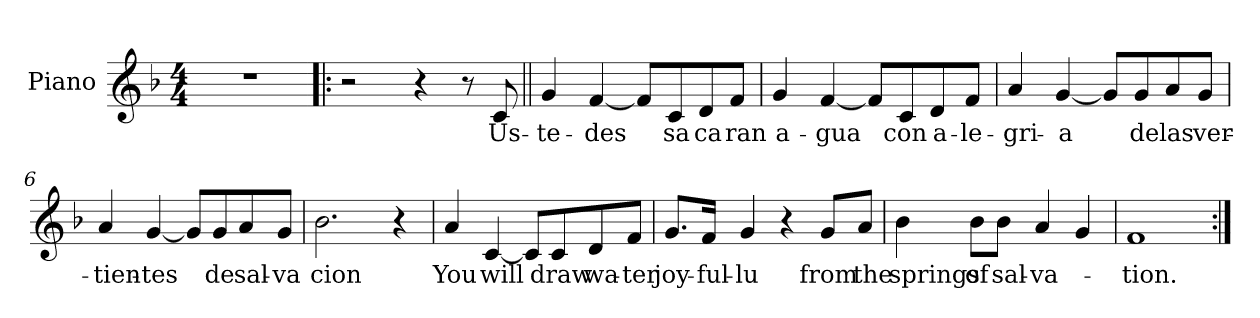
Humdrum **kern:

**kern	**text
*part1	*part1
*staff1	*staff1
*I"Piano	*
*I'Pno.	*
*clefG2	*
*k[b-]	*
*M4/4	*
*MM100	*
=1	=1
1r	.
=2!|:	=2!|:
2r	.
4r	.
8r	.
!	!LO:LY:b
8c/	Us-
=3||	=3||
!	!LO:LY:b
4g/	-te-
!	!LO:LY:b
[4f/	-des
8f/L]	.
!	!LO:LY:b
8c/	sa
!	!LO:LY:b
8d/	ca
!	!LO:LY:b
8f/J	ran
=4	=4
!	!LO:LY:b
4g/	a-
!	!LO:LY:b
[4f/	-gua
8f/L]	.
!	!LO:LY:b
8c/	con
!	!LO:LY:b
8d/	a-
!	!LO:LY:b
8f/J	-le-
=5	=5
!	!LO:LY:b
4a/	-gri-
!	!LO:LY:b
[4g/	-a
8g/L]	.
!	!LO:LY:b
8g/	de
!	!LO:LY:b
8a/	las
!	!LO:LY:b
8g/J	ver-
=6	=6
!	!LO:LY:b
4a/	-tien-
!	!LO:LY:b
[4g/	-tes
8g/L]	.
!	!LO:LY:b
8g/	de
!	!LO:LY:b
8a/	sal-
!	!LO:LY:b
8g/J	-va
!!LO:LB:g=z
=7	=7
!	!LO:LY:b
2.b-\	cion
4r	.
=8	=8
!	!LO:LY:b
4a/	You
!	!LO:LY:b
[4c/	will
8c/L]	.
!	!LO:LY:b
8c/	draw
!	!LO:LY:b
8d/	wa-
!	!LO:LY:b
8f/J	-ter
=9	=9
!	!LO:LY:b
8.g/L	joy-
!	!LO:LY:b
16f/Jk	-ful-
!	!LO:LY:b
4g/	-lu
4r	.
!	!LO:LY:b
8g/L	from
!	!LO:LY:b
8a/J	the
=10	=10
!	!LO:LY:b
4b-\	springs
!	!LO:LY:b
8b-\L	of
!	!LO:LY:b
8b-\J	sal-
!	!LO:LY:b
4a/	va-
4g/	.
=11	=11
!	!LO:LY:b
1f	-tion.
=:|!	=:|!
*-	*-
